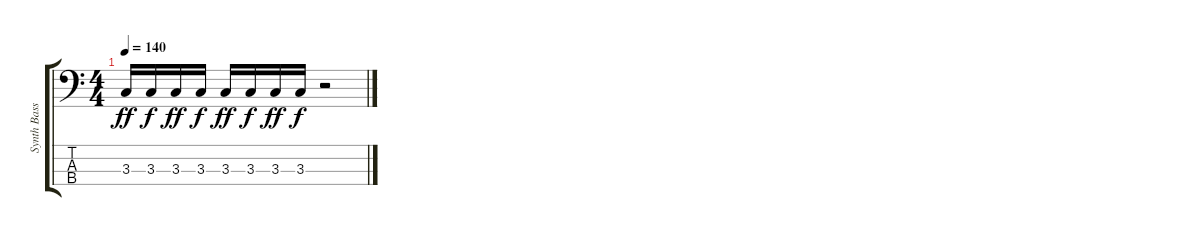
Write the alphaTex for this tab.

\track ("Synth Bass 1  " "Synth Bass") {instrument synthbass1}
\staff {score tabs}
\tuning (G2 D2 A1 E1) {hide}
\ts (4 4)
\tempo 140
\clef f4
\ks c
3.3.16{dy ff} 3.3.16{dy f} 3.3.16{dy ff} 3.3.16{dy f} 3.3.16{dy ff} 3.3.16{dy f} 3.3.16{dy ff} 3.3.16{dy f} r.2
